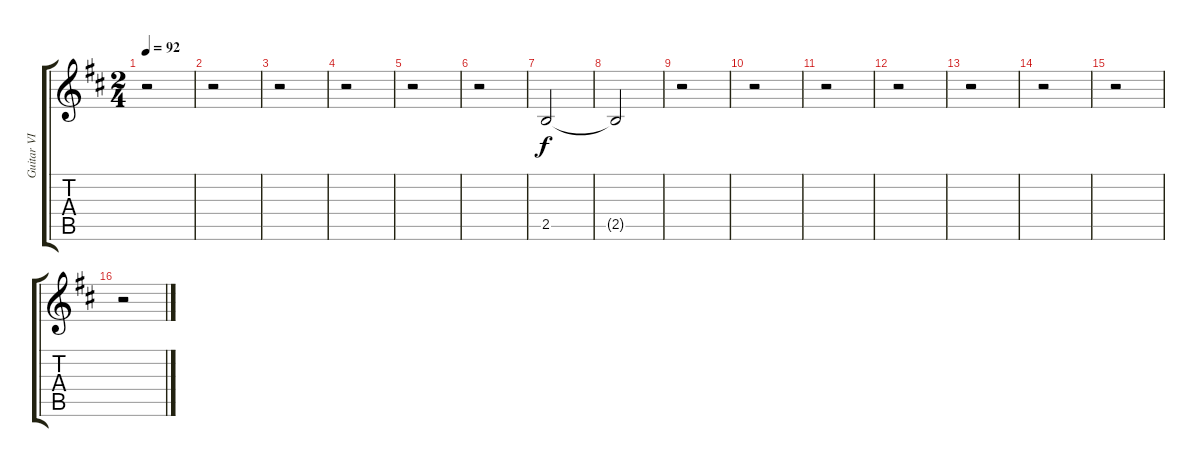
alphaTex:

\track ("Guitar VI" "Guitar VI") {instrument acousticguitarsteel}
\staff {score tabs}
\tuning (E4 B3 G3 D3 A2 E2) {hide}
\ts (2 4)
\tempo 92
\clef g2
\ks d
r.2{dy f} |
r.2 |
r.2 |
r.2 |
r.2 |
r.2 |
2.5.2 |
2.5{t}.2 |
r.2 |
r.2 |
r.2 |
r.2 |
r.2 |
r.2 |
r.2 |
r.2
